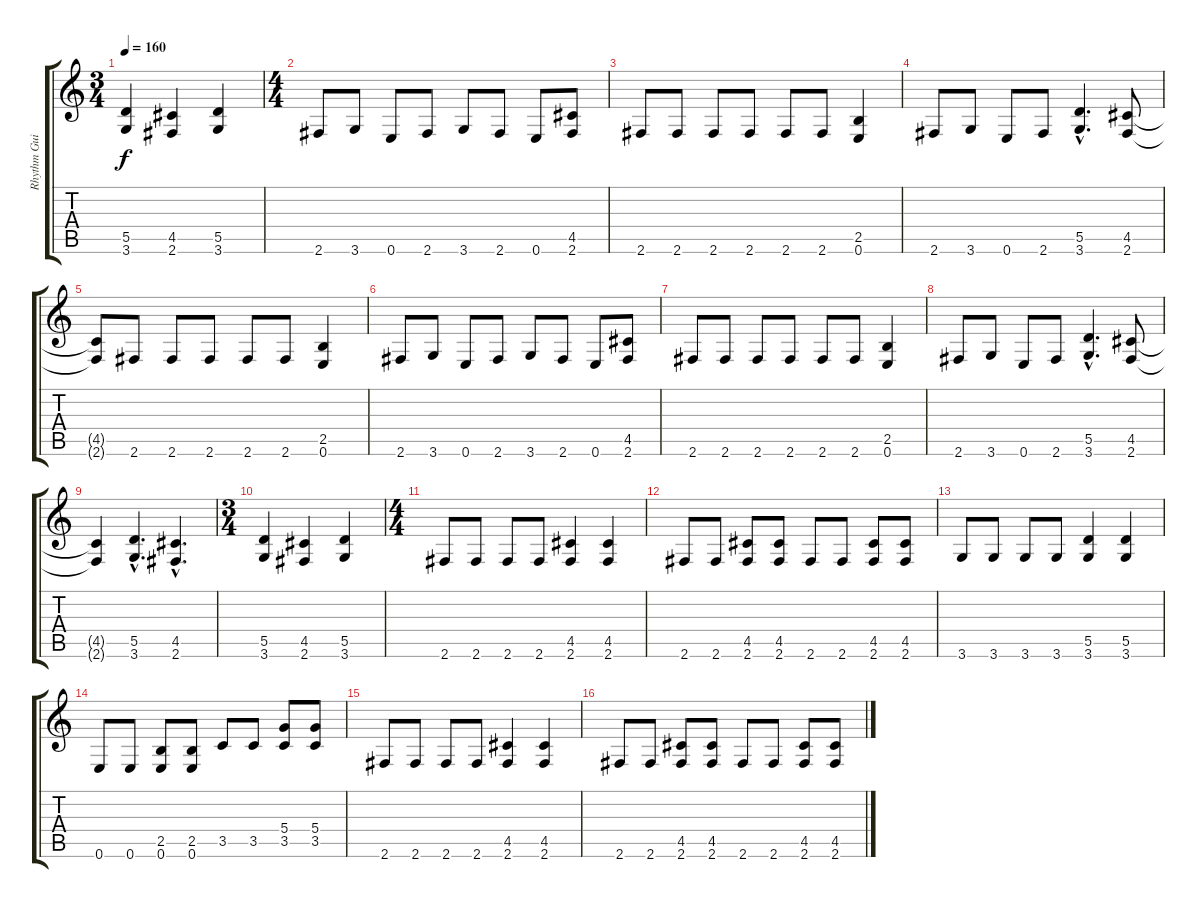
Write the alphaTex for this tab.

\track ("Rhythm Guitar" "Rhythm Gui") {instrument distortionguitar}
\staff {score tabs}
\tuning (E4 B3 G3 D3 A2 E2) {hide}
\ts (3 4)
\tempo 160
\clef g2
\ks c
(5.5 3.6).4{dy f} (4.5 2.6).4 (5.5 3.6).4 |
\ts (4 4)
2.6.8 3.6.8 0.6.8 2.6.8 3.6.8 2.6.8 0.6.8 (4.5 2.6).8 |
2.6.8 2.6.8 2.6.8 2.6.8 2.6.8 2.6.8 (2.5 0.6).4 |
2.6.8 3.6.8 0.6.8 2.6.8 (5.5{hac} 3.6{hac}).4{d} (4.5 2.6).8 |
(4.5{t} 2.6{t}).8 2.6.8 2.6.8 2.6.8 2.6.8 2.6.8 (2.5 0.6).4 |
2.6.8 3.6.8 0.6.8 2.6.8 3.6.8 2.6.8 0.6.8 (4.5 2.6).8 |
2.6.8 2.6.8 2.6.8 2.6.8 2.6.8 2.6.8 (2.5 0.6).4 |
2.6.8 3.6.8 0.6.8 2.6.8 (5.5{hac} 3.6{hac}).4{d} (4.5 2.6).8 |
(4.5{t} 2.6{t}).4 (5.5{hac} 3.6{hac}).4{d} (4.5{hac} 2.6{hac}).4{d} |
\ts (3 4)
(5.5 3.6).4 (4.5 2.6).4 (5.5 3.6).4 |
\ts (4 4)
2.6.8 2.6.8 2.6.8 2.6.8 (4.5 2.6).4 (4.5 2.6).4 |
2.6.8 2.6.8 (4.5 2.6).8 (4.5 2.6).8 2.6.8 2.6.8 (4.5 2.6).8 (4.5 2.6).8 |
3.6.8 3.6.8 3.6.8 3.6.8 (5.5 3.6).4 (5.5 3.6).4 |
0.6.8 0.6.8 (2.5 0.6).8 (2.5 0.6).8 3.5.8 3.5.8 (5.4 3.5).8 (5.4 3.5).8 |
2.6.8 2.6.8 2.6.8 2.6.8 (4.5 2.6).4 (4.5 2.6).4 |
2.6.8 2.6.8 (4.5 2.6).8 (4.5 2.6).8 2.6.8 2.6.8 (4.5 2.6).8 (4.5 2.6).8
